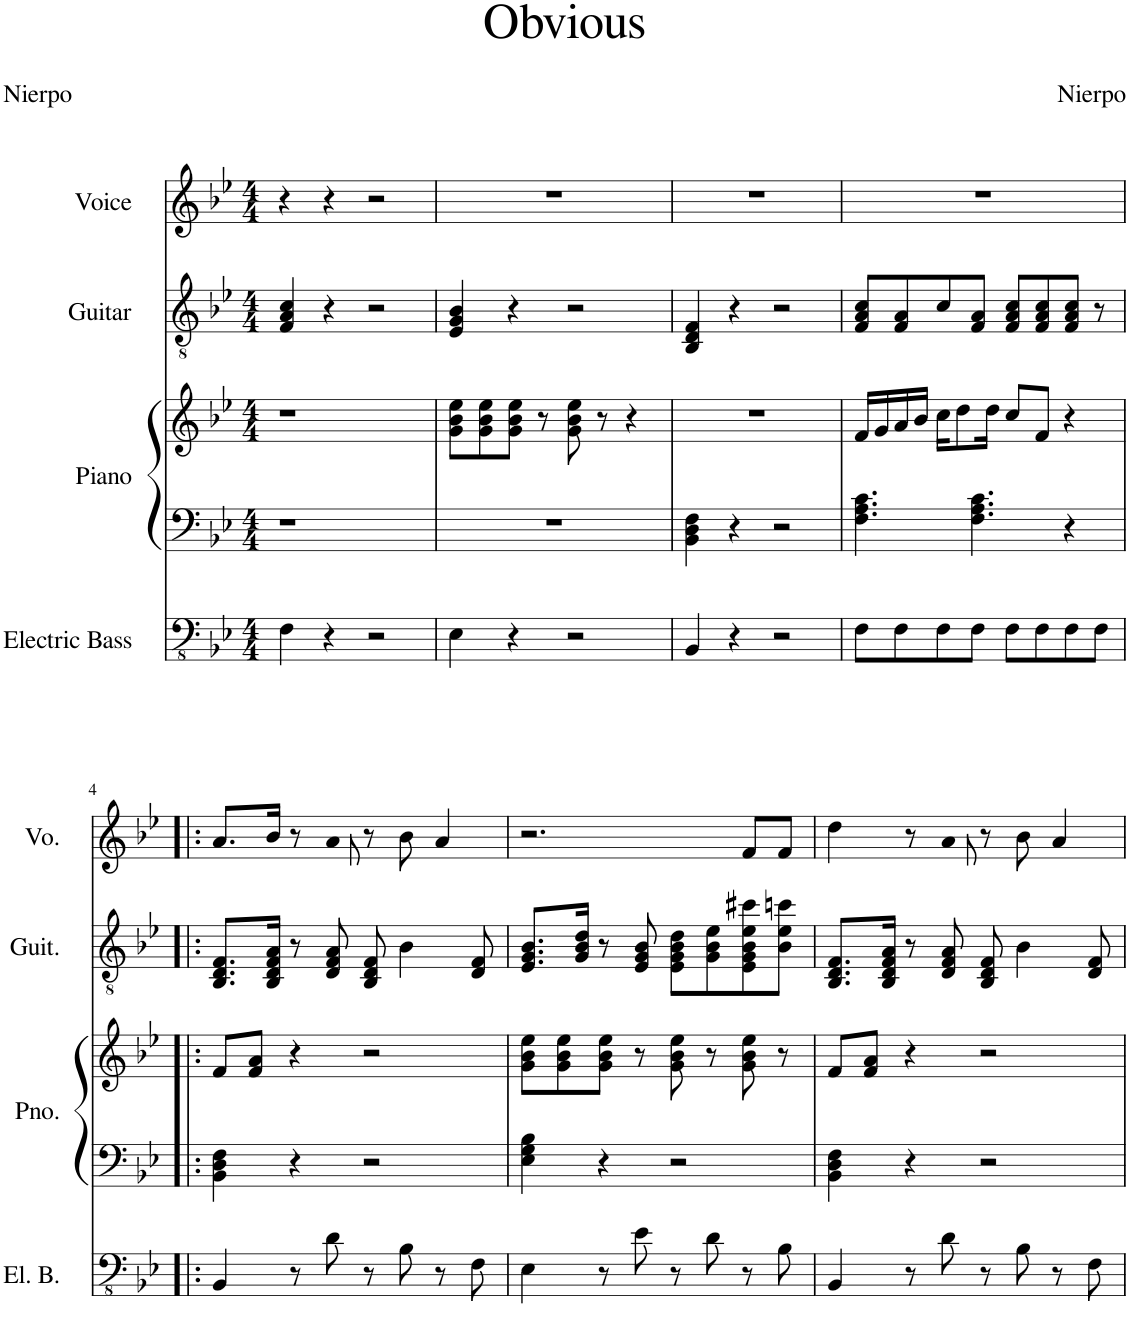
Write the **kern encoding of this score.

**kern	**kern	**kern	**kern	**kern
*part4	*part3	*part3	*part2	*part1
*staff5	*staff4	*staff3	*staff2	*staff1
*I"Electric Bass	*I"Piano	*	*I"Guitar	*I"Voice
*I'El. B.	*I'Pno.	*	*I'Guit.	*I'Vo.
*clefFv4	*clefF4	*clefG2	*clefGv2	*clefG2
*k[b-e-]	*k[b-e-]	*k[b-e-]	*k[b-e-]	*k[b-e-]
*M4/4	*M4/4	*M4/4	*M4/4	*M4/4
=	=	=	=	=
4FF\	1r	1r	4F/ 4A/ 4c/	4r
4r	.	.	4r	4r
2r	.	.	2r	2r
=1	=1	=1	=1	=1
4EE-\	1r	8g\ 8b-\ 8ee-\L	4E-/ 4G/ 4B-/	1r
.	.	8g\ 8b-\ 8ee-\	.	.
4r	.	8g\ 8b-\ 8ee-\J	4r	.
.	.	8r	.	.
2r	.	8g\ 8b-\ 8ee-\	2r	.
.	.	8r	.	.
.	.	4r	.	.
=2	=2	=2	=2	=2
4BBB-/	4BB-\ 4D\ 4F\	1r	4BB-/ 4D/ 4F/	1r
4r	4r	.	4r	.
2r	2r	.	2r	.
=3	=3	=3	=3	=3
8FF\L	4.F\ 4.A\ 4.c\	16f/LL	8F/ 8A/ 8c/L	1r
.	.	16g/	.	.
8FF\	.	16a/	8F/ 8A/	.
.	.	16b-/JJ	.	.
8FF\	.	16cc\KL	8c/	.
.	.	8dd\	.	.
8FF\J	4.F\ 4.A\ 4.c\	.	8F/ 8A/J	.
.	.	16dd\Jk	.	.
8FF\L	.	8cc/L	8F/ 8A/ 8c/L	.
8FF\	.	8f/J	8F/ 8A/ 8c/	.
8FF\	4r	4r	8F/ 8A/ 8c/J	.
8FF\J	.	.	8r	.
!!LO:LB:g=z
=4!|:	=4!|:	=4!|:	=4!|:	=4!|:
4BBB-/	4BB-\ 4D\ 4F\	8f/L	8.BB-/ 8.D/ 8.F/L	8.a/L
.	.	8f/ 8a/J	.	.
.	.	.	16BB-/ 16D/ 16F/ 16A/Jk	16b-/Jk
8r	4r	4r	8r	8r
8D\	.	.	8D/ 8F/ 8A/	8a/
8r	2r	2r	8BB-/ 8D/ 8F/	8r
8BB-\	.	.	4B-\	8b-\
8r	.	.	.	4a/
8FF\	.	.	8D/ 8F/	.
=5	=5	=5	=5	=5
4EE-\	4E-\ 4G\ 4B-\	8g\ 8b-\ 8ee-\L	8.E-/ 8.G/ 8.B-/L	2.r
.	.	8g\ 8b-\ 8ee-\	.	.
.	.	.	16G/ 16B-/ 16d/Jk	.
8r	4r	8g\ 8b-\ 8ee-\J	8r	.
8E-\	.	8r	8E-/ 8G/ 8B-/	.
8r	2r	8g\ 8b-\ 8ee-\	8E-\ 8G\ 8B-\ 8d\L	.
8D\	.	8r	8G\ 8B-\ 8e-\	.
8r	.	8g\ 8b-\ 8ee-\	8E-\ 8G\ 8B-\ 8e-\ 8cc#X\	8f/L
8BB-\	.	8r	8B-\ 8e-\ 8ccn\J	8f/J
=6	=6	=6	=6	=6
4BBB-/	4BB-\ 4D\ 4F\	8f/L	8.BB-/ 8.D/ 8.F/L	4dd\
.	.	8f/ 8a/J	.	.
.	.	.	16BB-/ 16D/ 16F/ 16A/Jk	.
8r	4r	4r	8r	8r
8D\	.	.	8D/ 8F/ 8A/	8a/
8r	2r	2r	8BB-/ 8D/ 8F/	8r
8BB-\	.	.	4B-\	8b-\
8r	.	.	.	4a/
8FF\	.	.	8D/ 8F/	.
=	=	=	=	=
*-	*-	*-	*-	*-
